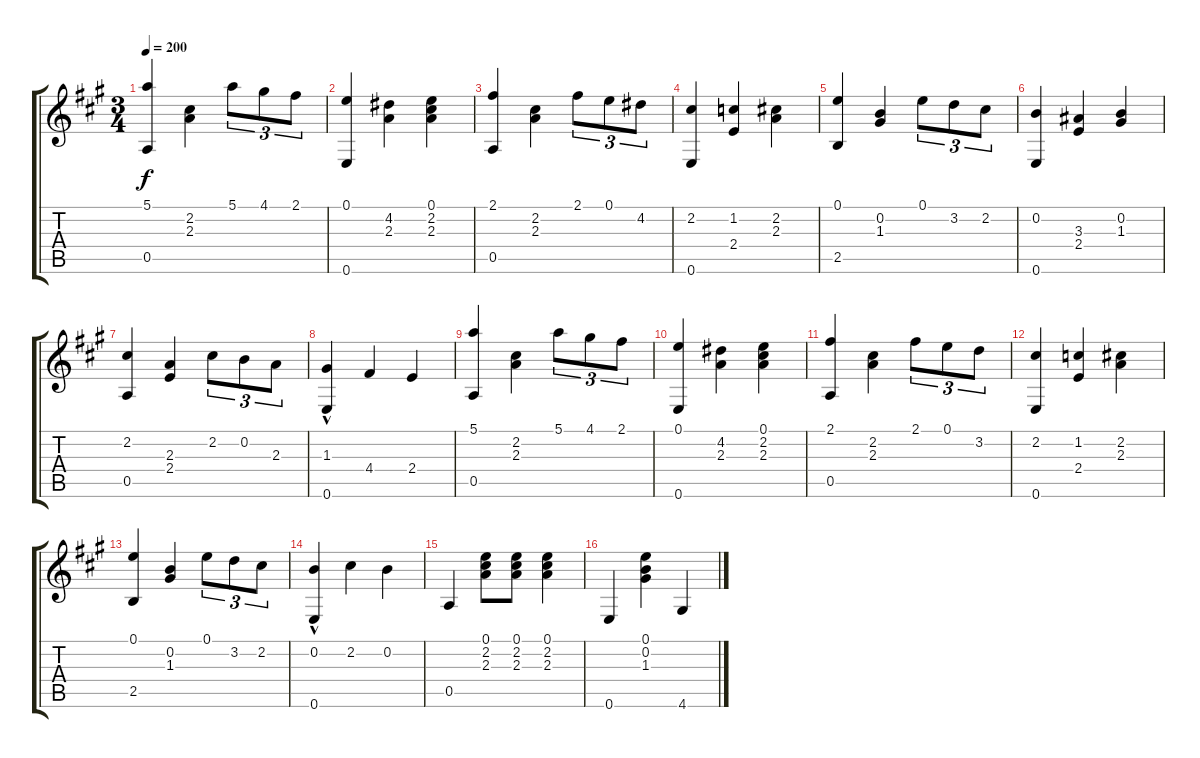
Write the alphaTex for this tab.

\track "" {instrument acousticguitarnylon}
\staff {score tabs}
\tuning (E4 B3 G3 D3 A2 E2) {hide}
\ts (3 4)
\tempo 200
\clef g2
\ks a
(5.1 0.5).4{dy f instrument acousticguitarnylon} (2.2 2.3).4 5.1.8{tu (3 2)} 4.1.8{tu (3 2)} 2.1.8{tu (3 2)} |
(0.1 0.6).4 (4.2 2.3).4 (0.1 2.2 2.3).4 |
(2.1 0.5).4 (2.2 2.3).4 2.1.8{tu (3 2)} 0.1.8{tu (3 2)} 4.2.8{tu (3 2)} |
(2.2 0.6).4 (1.2 2.4).4 (2.2 2.3).4 |
(0.1 2.5).4 (0.2 1.3).4 0.1.8{tu (3 2)} 3.2.8{tu (3 2)} 2.2.8{tu (3 2)} |
(0.2 0.6).4 (3.3 2.4).4 (0.2 1.3).4 |
(2.2 0.5).4 (2.3 2.4).4 2.2.8{tu (3 2)} 0.2.8{tu (3 2)} 2.3.8{tu (3 2)} |
(1.3 0.6{hac}).4 4.4.4 2.4.4 |
(5.1 0.5).4 (2.2 2.3).4 5.1.8{tu (3 2)} 4.1.8{tu (3 2)} 2.1.8{tu (3 2)} |
(0.1 0.6).4 (4.2 2.3).4 (0.1 2.2 2.3).4 |
(2.1 0.5).4 (2.2 2.3).4 2.1.8{tu (3 2)} 0.1.8{tu (3 2)} 3.2.8{tu (3 2)} |
(2.2 0.6).4 (1.2 2.4).4 (2.2 2.3).4 |
(0.1 2.5).4 (0.2 1.3).4 0.1.8{tu (3 2)} 3.2.8{tu (3 2)} 2.2.8{tu (3 2)} |
(0.2 0.6{hac}).4 2.2.4 0.2.4 |
0.5.4 (0.1 2.2 2.3).8 (0.1 2.2 2.3).8 (0.1 2.2 2.3).4 |
0.6.4 (0.1 0.2 1.3).4 4.6.4
